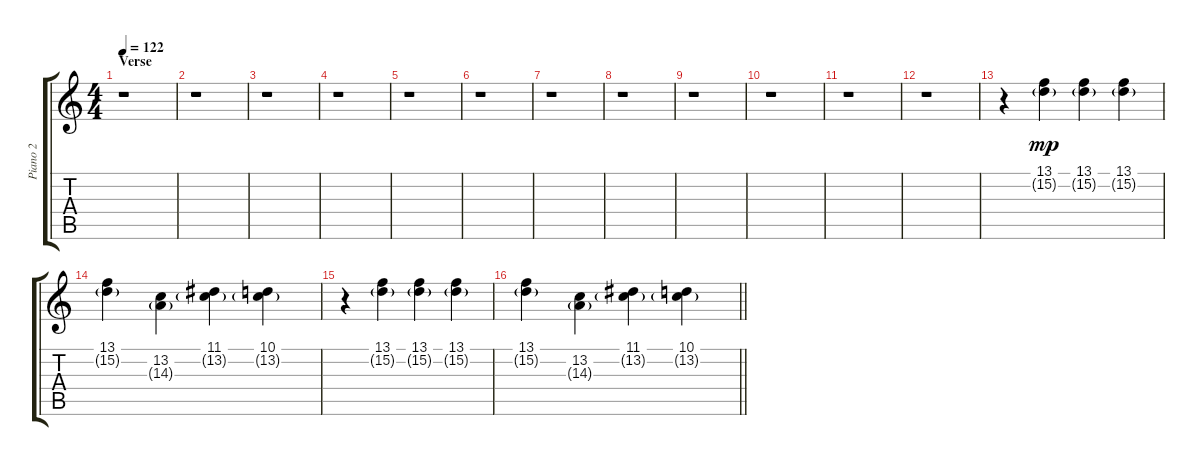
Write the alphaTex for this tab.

\track ("Piano 2" "Piano 2") {instrument brightacousticpiano}
\staff {score tabs}
\tuning (E4 B3 G3 D3 A2 E2) {hide}
\ts (4 4)
\section ("" "Verse")
\tempo 122
\clef g2
\ks c
r.1{dy mp} |
r.1 |
r.1 |
r.1 |
r.1 |
r.1 |
r.1 |
r.1 |
r.1 |
r.1 |
r.1 |
r.1 |
r.4 (13.1 15.2{g}).4 (13.1 15.2{g}).4 (13.1 15.2{g}).4 |
(13.1 15.2{g}).4 (13.2 14.3{g}).4 (11.1 13.2{g}).4 (10.1 13.2{g}).4 |
r.4 (13.1 15.2{g}).4 (13.1 15.2{g}).4 (13.1 15.2{g}).4 |
\barLineRight lightlight
(13.1 15.2{g}).4 (13.2 14.3{g}).4 (11.1 13.2{g}).4 (10.1 13.2{g}).4
